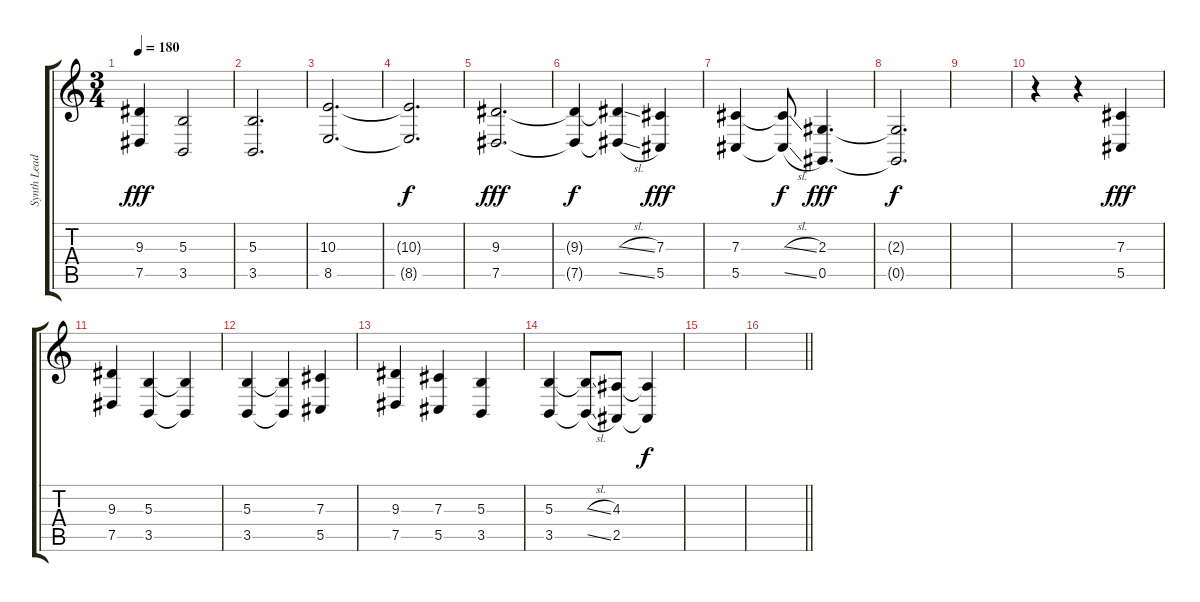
\track ("Synth Lead/Clean Vocals" "Synth Lead") {instrument lead2sawtooth}
\staff {score tabs}
\tuning (Eb4 Bb3 Gb3 Db3 Ab2 Eb2) {hide}
\ts (3 4)
\tempo 180
\clef g2
\ks c
(9.3 7.5).4{dy fff} (5.3 3.5).2 |
(5.3 3.5).2{d} |
(10.3 8.5).2{d} |
(10.3{t} 8.5{t}).2{d dy f} |
(9.3 7.5).2{d dy fff} |
(9.3{t} 7.5{t}).4{dy f} (9.3{sl t} 7.5{sl t}).4 (7.3 5.5).4{dy fff} |
(7.3 5.5).4 (7.3{sl t} 5.5{sl t}).8{dy f} (2.3 0.5).4{d dy fff} |
(2.3{t} 0.5{t}).2{d dy f volume 7} |
|
r.4{volume 16} r.4 (7.3 5.5).4{dy fff} |
(9.3 7.5).4 (5.3 3.5).4 (5.3{t} 3.5{t}).4 |
(5.3 3.5).4 (5.3{t} 3.5{t}).4 (7.3 5.5).4 |
(9.3 7.5).4 (7.3 5.5).4 (5.3 3.5).4 |
(5.3 3.5).4 (5.3{sl t} 3.5{sl t}).8 (4.3 2.5).8 (4.3{t} 2.5{t}).4{dy f} |
|
\barLineRight lightlight
